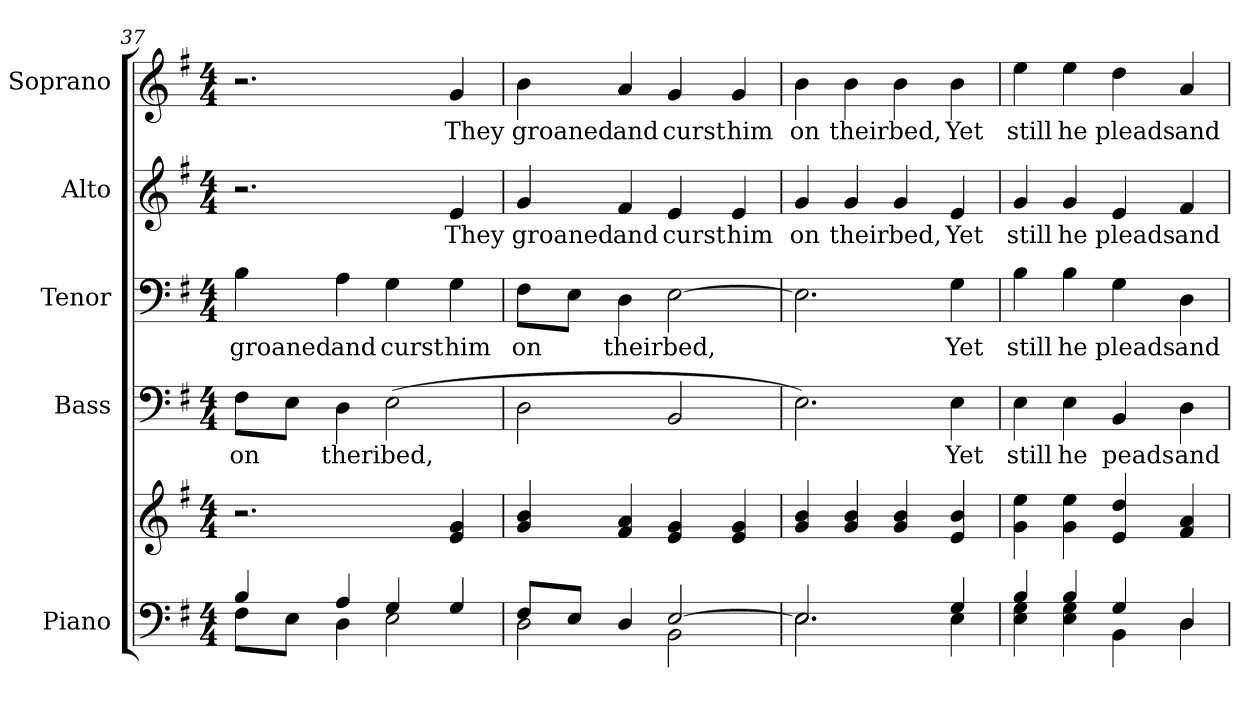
**kern	**kern	**kern	**text	**kern	**text	**kern	**text	**kern	**text
*part5	*part5	*part4	*part4	*part3	*part3	*part2	*part2	*part1	*part1
*staff6	*staff5	*staff4	*staff4	*staff3	*staff3	*staff2	*staff2	*staff1	*staff1
*I"Piano	*	*I"Bass	*	*I"Tenor	*	*I"Alto	*	*I"Soprano	*
*I'Pno.	*	*I'B.	*	*I'T.	*	*I'A.	*	*I'S.	*
*clefF4	*clefG2	*clefF4	*	*clefF4	*	*clefG2	*	*clefG2	*
*k[f#]	*k[f#]	*k[f#]	*	*k[f#]	*	*k[f#]	*	*k[f#]	*
*G:	*G:	*G:	*	*G:	*	*G:	*	*G:	*
*M4/4	*M4/4	*M4/4	*	*M4/4	*	*M4/4	*	*M4/4	*
=37	=37	=37	=37	=37	=37	=37	=37	=37	=37
*^	*	*	*	*	*	*	*	*	*
!	!	!	!	!LO:LY:b:color=#000000	!	!	!	!	!	!
!	!	!	!	!	!	!LO:LY:b:color=#000000	!	!	!	!
4Bi/	8F#i\L	2.r	8F#i\L	on	4Bi\	groaned	2.r	.	2.r	.
.	8Ei\J	.	8Ei\J	.	.	.	.	.	.	.
!	!	!	!	!LO:LY:b:color=#000000	!	!	!	!	!	!
!	!	!	!	!	!	!LO:LY:b:color=#000000	!	!	!	!
4Ai/	4Di\	.	4Di\	theri	4Ai\	and	.	.	.	.
!	!	!	!	!LO:LY:b:color=#000000	!	!	!	!	!	!
!	!	!	!	!	!	!LO:LY:b:color=#000000	!	!	!	!
4Gi/	2Ei\	.	(2Ei\	bed,	4Gi\	curst	.	.	.	.
!	!	!	!	!	!	!LO:LY:b:color=#000000	!	!	!	!
!	!	!	!	!	!	!	!	!LO:LY:b:color=#000000	!	!
!	!	!	!	!	!	!	!	!	!	!LO:LY:b:color=#000000
4Gi/	.	4ei/ 4gi	.	.	4Gi\	him	4ei/	They	4gi/	They
!!LO:PB:g=z
=38	=38	=38	=38	=38	=38	=38	=38	=38	=38	=38
!	!	!	!	!	!	!LO:LY:b:color=#000000	!	!	!	!
!	!	!	!	!	!	!	!	!LO:LY:b:color=#000000	!	!
!	!	!	!	!	!	!	!	!	!	!LO:LY:b:color=#000000
8F#i/L	2Di\	4gi/ 4bi	2Di\	.	8F#i\L	on	4gi/	groaned	4bi\	groaned
8Ei/J	.	.	.	.	8Ei\J	.	.	.	.	.
!	!	!	!	!	!	!LO:LY:b:color=#000000	!	!	!	!
!	!	!	!	!	!	!	!	!LO:LY:b:color=#000000	!	!
!	!	!	!	!	!	!	!	!	!	!LO:LY:b:color=#000000
4Di/	.	4f#i/ 4ai	.	.	4Di\	their	4f#i/	and	4ai/	and
!	!	!	!	!	!	!LO:LY:b:color=#000000	!	!	!	!
!	!	!	!	!	!	!	!	!LO:LY:b:color=#000000	!	!
!	!	!	!	!	!	!	!	!	!	!LO:LY:b:color=#000000
[>2Ei/	2BBi\	4ei/ 4gi	2BBi/	.	[>2Ei\	bed,	4ei/	curst	4gi/	curst
!	!	!	!	!	!	!	!	!LO:LY:b:color=#000000	!	!
!	!	!	!	!	!	!	!	!	!	!LO:LY:b:color=#000000
.	.	4ei/ 4gi	.	.	.	.	4ei/	him	4gi/	him
=39	=39	=39	=39	=39	=39	=39	=39	=39	=39	=39
!	!	!	!	!	!	!	!	!LO:LY:b:color=#000000	!	!
!	!	!	!	!	!	!	!	!	!	!LO:LY:b:color=#000000
2.Ei/]	2.Ei\	4gi/ 4bi	2.Ei\)	.	2.Ei\]	.	4gi/	on	4bi\	on
!	!	!	!	!	!	!	!	!LO:LY:b:color=#000000	!	!
!	!	!	!	!	!	!	!	!	!	!LO:LY:b:color=#000000
.	.	4gi/ 4bi	.	.	.	.	4gi/	their	4bi\	their
!	!	!	!	!	!	!	!	!LO:LY:b:color=#000000	!	!
!	!	!	!	!	!	!	!	!	!	!LO:LY:b:color=#000000
.	.	4gi/ 4bi	.	.	.	.	4gi/	bed,	4bi\	bed,
!	!	!	!	!LO:LY:b:color=#000000	!	!	!	!	!	!
!	!	!	!	!	!	!LO:LY:b:color=#000000	!	!	!	!
!	!	!	!	!	!	!	!	!LO:LY:b:color=#000000	!	!
!	!	!	!	!	!	!	!	!	!	!LO:LY:b:color=#000000
4Gi/	4Ei\	4ei/ 4bi	4Ei\	Yet	4Gi\	Yet	4ei/	Yet	4bi\	Yet
=40	=40	=40	=40	=40	=40	=40	=40	=40	=40	=40
!	!	!	!	!LO:LY:b:color=#000000	!	!	!	!	!	!
!	!	!	!	!	!	!LO:LY:b:color=#000000	!	!	!	!
!	!	!	!	!	!	!	!	!LO:LY:b:color=#000000	!	!
!	!	!	!	!	!	!	!	!	!	!LO:LY:b:color=#000000
4Bi/	4Ei\ 4Gi	4gi\ 4eei	4Ei\	still	4Bi\	still	4gi/	still	4eei\	still
!	!	!	!	!LO:LY:b:color=#000000	!	!	!	!	!	!
!	!	!	!	!	!	!LO:LY:b:color=#000000	!	!	!	!
!	!	!	!	!	!	!	!	!LO:LY:b:color=#000000	!	!
!	!	!	!	!	!	!	!	!	!	!LO:LY:b:color=#000000
4Bi/	4Ei\ 4Gi	4gi\ 4eei	4Ei\	he	4Bi\	he	4gi/	he	4eei\	he
!	!	!	!	!LO:LY:b:color=#000000	!	!	!	!	!	!
!	!	!	!	!	!	!LO:LY:b:color=#000000	!	!	!	!
!	!	!	!	!	!	!	!	!LO:LY:b:color=#000000	!	!
!	!	!	!	!	!	!	!	!	!	!LO:LY:b:color=#000000
4Gi/	4BBi\	4ei/ 4ddi	4BBi/	peads	4Gi\	pleads	4ei/	pleads	4ddi\	pleads
!	!	!	!	!LO:LY:b:color=#000000	!	!	!	!	!	!
!	!	!	!	!	!	!LO:LY:b:color=#000000	!	!	!	!
!	!	!	!	!	!	!	!	!LO:LY:b:color=#000000	!	!
!	!	!	!	!	!	!	!	!	!	!LO:LY:b:color=#000000
4Di/	4Di\	4f#i/ 4ai	4Di\	and	4Di\	and	4f#i/	and	4ai/	and
*v	*v	*	*	*	*	*	*	*	*	*
=	=	=	=	=	=	=	=	=	=
*-	*-	*-	*-	*-	*-	*-	*-	*-	*-
